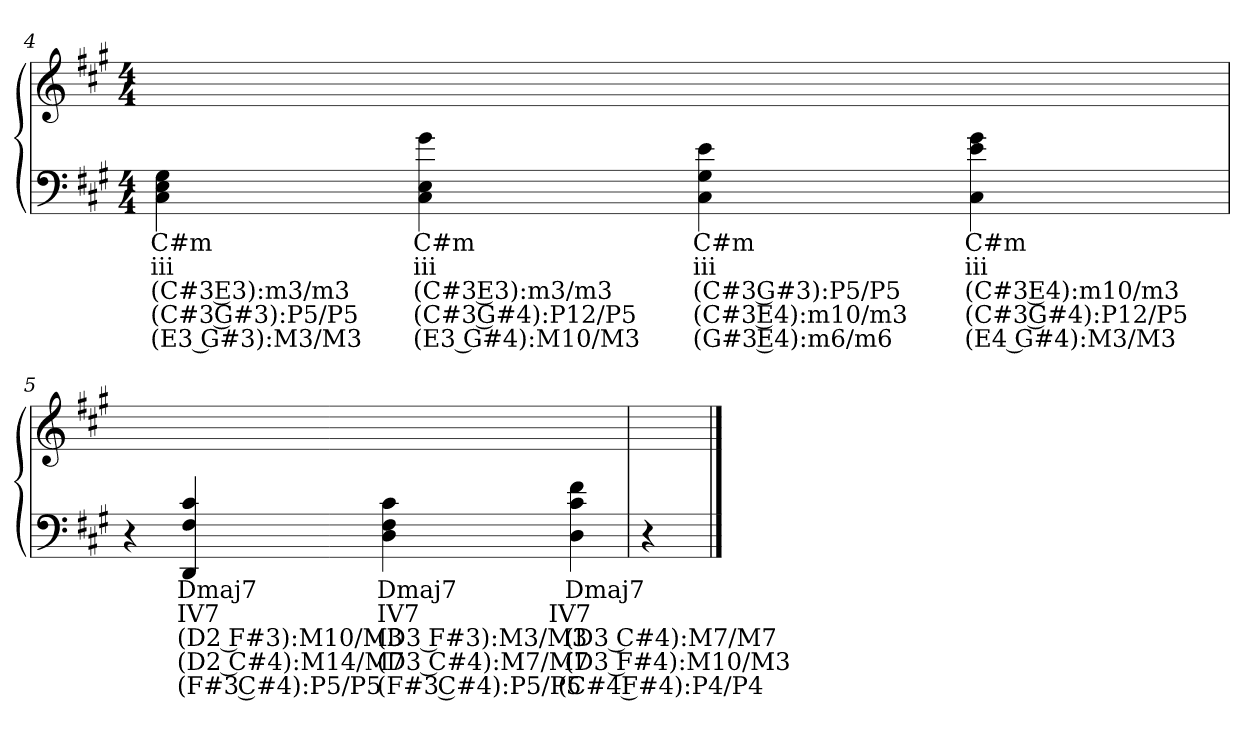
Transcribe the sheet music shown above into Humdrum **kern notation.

**kern	**text	**text	**text	**text	**text	**kern
*part2	*part2	*part2	*part2	*part2	*part2	*part1
*staff2	*staff2	*staff2	*staff2	*staff2	*staff2	*staff1
*clefF4	*	*	*	*	*	*clefG2
*k[f#c#g#]	*	*	*	*	*	*k[f#c#g#]
*A:	*	*	*	*	*	*A:
*M4/4	*	*	*	*	*	*M4/4
=4	=4	=4	=4	=4	=4	=4
4C# 4E 4G#	C#m	iii	(C#3 E3):m3/m3	(C#3 G#3):P5/P5	(E3 G#3):M3/M3	1ryy
4C# 4E 4g#	C#m	iii	(C#3 E3):m3/m3	(C#3 G#4):P12/P5	(E3 G#4):M10/M3	.
4C# 4G# 4e	C#m	iii	(C#3 G#3):P5/P5	(C#3 E4):m10/m3	(G#3 E4):m6/m6	.
4C# 4e 4g#	C#m	iii	(C#3 E4):m10/m3	(C#3 G#4):P12/P5	(E4 G#4):M3/M3	.
=5	=5	=5	=5	=5	=5	=5
4r	.	.	.	.	.	1ryy
4DD 4F# 4c#	Dmaj7	IV7	(D2 F#3):M10/M3	(D2 C#4):M14/M7	(F#3 C#4):P5/P5	.
4D 4F# 4c#	Dmaj7	IV7	(D3 F#3):M3/M3	(D3 C#4):M7/M7	(F#3 C#4):P5/P5	.
4D 4c# 4f#	Dmaj7	IV7	(D3 C#4):M7/M7	(D3 F#4):M10/M3	(C#4 F#4):P4/P4	.
=6	=6	=6	=6	=6	=6	=6
4r	.	.	.	.	.	4ryy
==	==	==	==	==	==	==
*-	*-	*-	*-	*-	*-	*-
